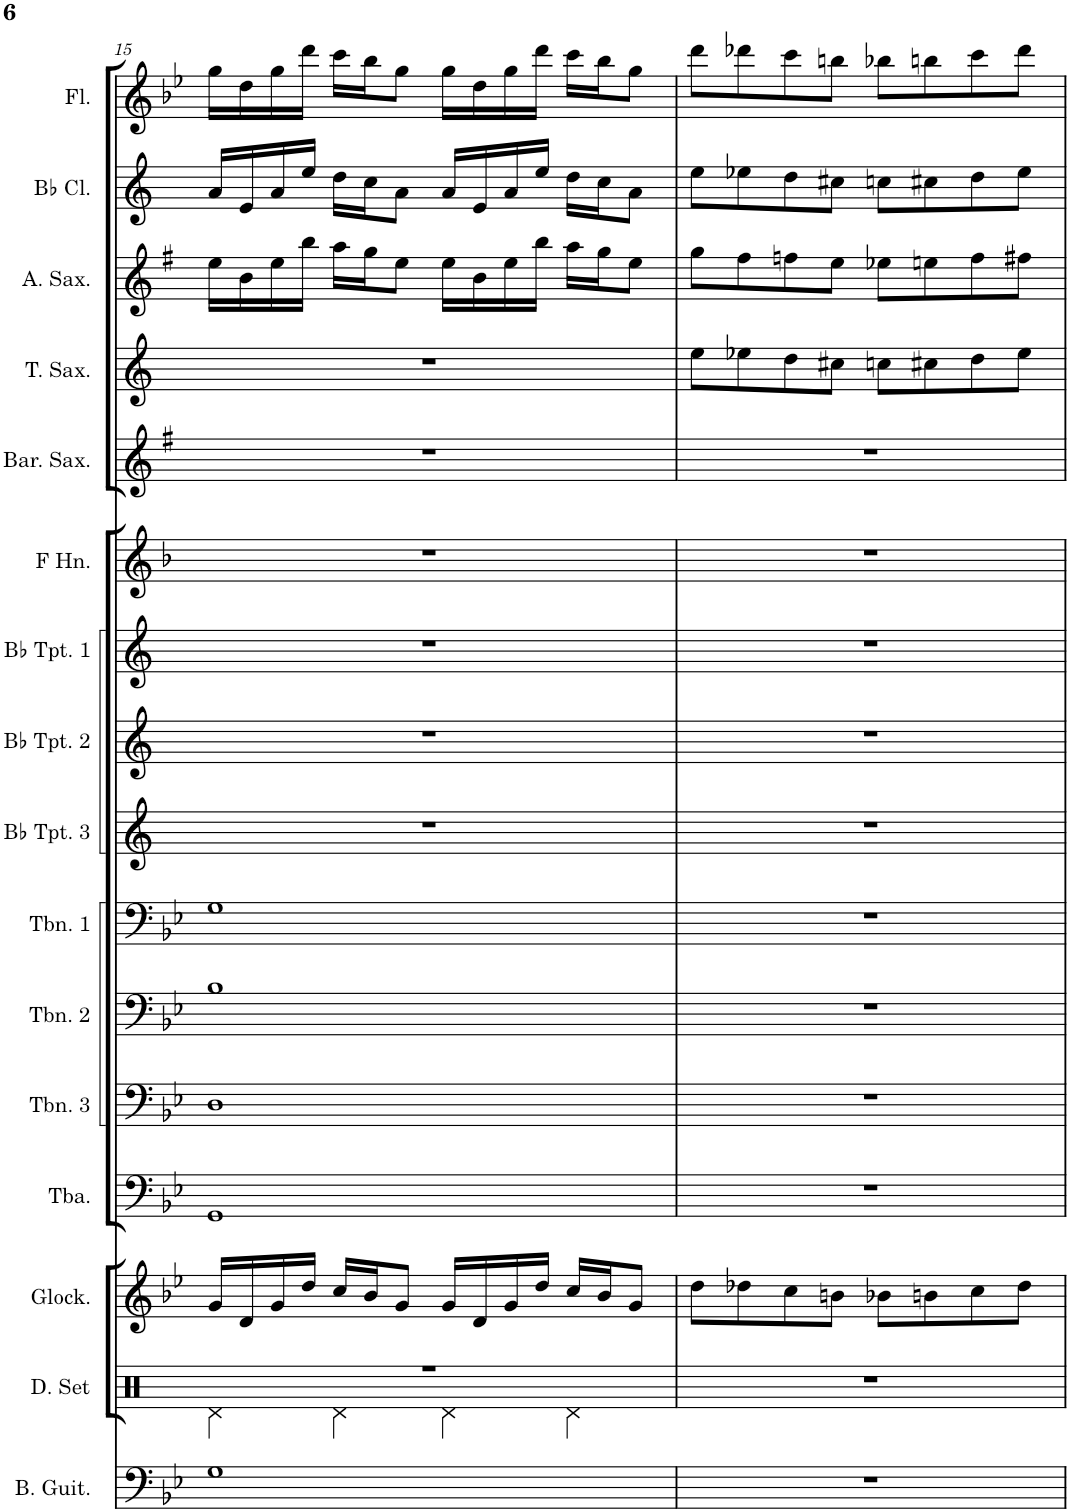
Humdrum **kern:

**kern	**kern	**kern	**kern	**kern	**kern	**kern	**kern	**kern	**kern	**kern	**kern	**kern	**kern	**kern	**kern
*part16	*part15	*part14	*part13	*part12	*part11	*part10	*part9	*part8	*part7	*part6	*part5	*part4	*part3	*part2	*part1
*staff16	*staff15	*staff14	*staff13	*staff12	*staff11	*staff10	*staff9	*staff8	*staff7	*staff6	*staff5	*staff4	*staff3	*staff2	*staff1
*I"Bass Guitar	*I"Drumset	*I"Glockenspiel	*I"Tuba	*I"Trombone 3	*I"Trombone 2	*I"Trombone 1	*I"Bb Trumpet 3	*I"Bb Trumpet 2	*I"Bb Trumpet 1	*I"Horn in F	*I"Baritone Saxophone	*I"Tenor Saxophone	*I"Alto Saxophone	*I"Bb Clarinet	*I"Flute
*I'B. Guit.	*I'D. Set	*I'Glock.	*I'Tba.	*I'Tbn. 3	*I'Tbn. 2	*I'Tbn. 1	*I'Bb Tpt. 3	*I'Bb Tpt. 2	*I'Bb Tpt. 1	*	*I'Bar. Sax.	*I'T. Sax.	*I'A. Sax.	*I'Bb Cl.	*I'Fl.
!!LO:PB:g=z
*clefF4	*clefX	*clefG2	*clefF4	*clefF4	*clefF4	*clefF4	*clefG2	*clefG2	*clefG2	*clefG2	*clefG2	*clefG2	*clefG2	*clefG2	*clefG2
*Trd7c12	*	*Trd-14c-24	*	*	*	*	*Trd1c2	*Trd1c2	*Trd1c2	*Trd4c7	*Trd12c21	*Trd8c14	*Trd5c9	*Trd1c2	*
*k[b-e-]	*k[]	*k[b-e-]	*k[b-e-]	*k[b-e-]	*k[b-e-]	*k[b-e-]	*k[]	*k[]	*k[]	*k[b-]	*k[f#]	*k[]	*k[f#]	*k[]	*k[b-e-]
*M4/4	*M4/4	*M4/4	*M4/4	*M4/4	*M4/4	*M4/4	*M4/4	*M4/4	*M4/4	*M4/4	*M4/4	*M4/4	*M4/4	*M4/4	*M4/4
=15	=15	=15	=15	=15	=15	=15	=15	=15	=15	=15	=15	=15	=15	=15	=15
*	*^	*	*	*	*	*	*	*	*	*	*	*	*	*	*
1G	1r	4Rd\	16g/LL	1GG	1D	1B-	1G	1r	1r	1r	1r	1r	1r	16ee\LL	16a/LL	16gg\LL
.	.	.	16d/	.	.	.	.	.	.	.	.	.	.	16b\	16e/	16dd\
.	.	.	16g/	.	.	.	.	.	.	.	.	.	.	16ee\	16a/	16gg\
.	.	.	16dd/JJ	.	.	.	.	.	.	.	.	.	.	16bb\JJ	16ee/JJ	16ddd\JJ
.	.	4Rd\	16cc/LL	.	.	.	.	.	.	.	.	.	.	16aa\LL	16dd\LL	16ccc\LL
.	.	.	16b-/J	.	.	.	.	.	.	.	.	.	.	16gg\J	16cc\J	16bb-\J
.	.	.	8g/J	.	.	.	.	.	.	.	.	.	.	8ee\J	8a\J	8gg\J
.	.	4Rd\	16g/LL	.	.	.	.	.	.	.	.	.	.	16ee\LL	16a/LL	16gg\LL
.	.	.	16d/	.	.	.	.	.	.	.	.	.	.	16b\	16e/	16dd\
.	.	.	16g/	.	.	.	.	.	.	.	.	.	.	16ee\	16a/	16gg\
.	.	.	16dd/JJ	.	.	.	.	.	.	.	.	.	.	16bb\JJ	16ee/JJ	16ddd\JJ
.	.	4Rd\	16cc/LL	.	.	.	.	.	.	.	.	.	.	16aa\LL	16dd\LL	16ccc\LL
.	.	.	16b-/J	.	.	.	.	.	.	.	.	.	.	16gg\J	16cc\J	16bb-\J
.	.	.	8g/J	.	.	.	.	.	.	.	.	.	.	8ee\J	8a\J	8gg\J
*	*v	*v	*	*	*	*	*	*	*	*	*	*	*	*	*	*
=16	=16	=16	=16	=16	=16	=16	=16	=16	=16	=16	=16	=16	=16	=16	=16
1r	1r	8dd\L	1r	1r	1r	1r	1r	1r	1r	1r	1r	8ee\L	8gg\L	8ee\L	8ddd\L
.	.	8dd-X\	.	.	.	.	.	.	.	.	.	8ee-X\	8ff#\	8ee-X\	8ddd-X\
.	.	8cc\	.	.	.	.	.	.	.	.	.	8dd\	8ffn\	8dd\	8ccc\
.	.	8bn\J	.	.	.	.	.	.	.	.	.	8cc#X\J	8ee\J	8cc#X\J	8bbn\J
.	.	8b-X\L	.	.	.	.	.	.	.	.	.	8ccn\L	8ee-X\L	8ccn\L	8bb-X\L
.	.	8bn\	.	.	.	.	.	.	.	.	.	8cc#X\	8een\	8cc#X\	8bbn\
.	.	8cc\	.	.	.	.	.	.	.	.	.	8dd\	8ff\	8dd\	8ccc\
.	.	8dd-\J	.	.	.	.	.	.	.	.	.	8ee-\J	8ff#X\J	8ee-\J	8ddd-\J
=	=	=	=	=	=	=	=	=	=	=	=	=	=	=	=
*-	*-	*-	*-	*-	*-	*-	*-	*-	*-	*-	*-	*-	*-	*-	*-
